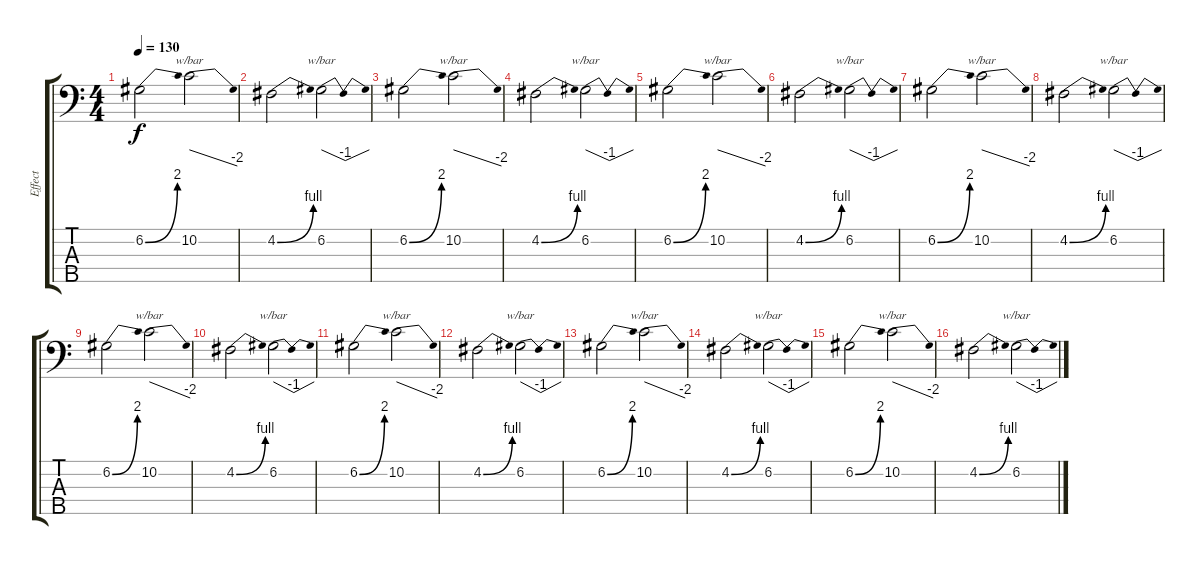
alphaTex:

\track ("Effect" "Effect") {mute instrument synthbass2}
\staff {score tabs}
\tuning (G2 D2 A1 E1 B0) {hide}
\ts (4 4)
\tempo 130
\clef f4
\ks c
6.2{be (bend 0 0 60 8)}.2{dy f} 10.2.2{tbe (dive default 0 0 60 -8)} |
4.2{be (bend 0 0 60 4)}.2 6.2.2{tbe (dip default 0 0 30 -4 60 0)} |
6.2{be (bend 0 0 60 8)}.2 10.2.2{tbe (dive default 0 0 60 -8)} |
4.2{be (bend 0 0 60 4)}.2 6.2.2{tbe (dip default 0 0 30 -4 60 0)} |
6.2{be (bend 0 0 60 8)}.2 10.2.2{tbe (dive default 0 0 60 -8)} |
4.2{be (bend 0 0 60 4)}.2 6.2.2{tbe (dip default 0 0 30 -4 60 0)} |
6.2{be (bend 0 0 60 8)}.2 10.2.2{tbe (dive default 0 0 60 -8)} |
4.2{be (bend 0 0 60 4)}.2 6.2.2{tbe (dip default 0 0 30 -4 60 0)} |
6.2{be (bend 0 0 60 8)}.2 10.2.2{tbe (dive default 0 0 60 -8)} |
4.2{be (bend 0 0 60 4)}.2 6.2.2{tbe (dip default 0 0 30 -4 60 0)} |
6.2{be (bend 0 0 60 8)}.2 10.2.2{tbe (dive default 0 0 60 -8)} |
4.2{be (bend 0 0 60 4)}.2 6.2.2{tbe (dip default 0 0 30 -4 60 0)} |
6.2{be (bend 0 0 60 8)}.2 10.2.2{tbe (dive default 0 0 60 -8)} |
4.2{be (bend 0 0 60 4)}.2 6.2.2{tbe (dip default 0 0 30 -4 60 0)} |
6.2{be (bend 0 0 60 8)}.2 10.2.2{tbe (dive default 0 0 60 -8)} |
4.2{be (bend 0 0 60 4)}.2 6.2.2{tbe (dip default 0 0 30 -4 60 0)}
